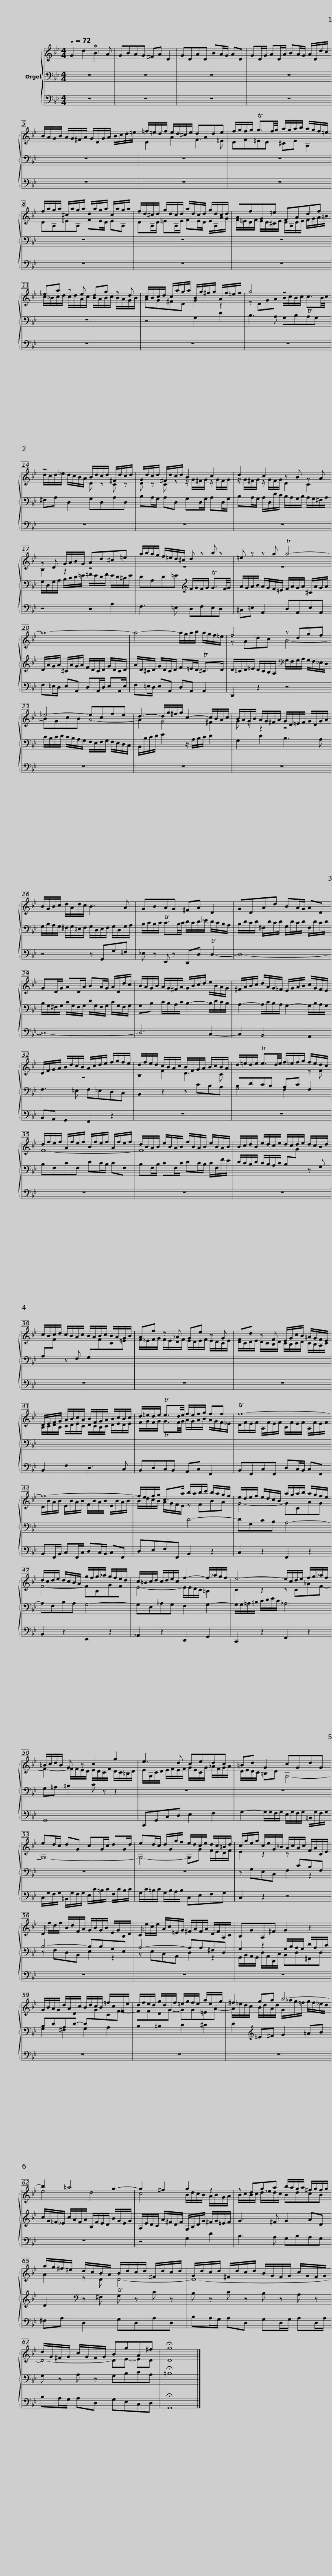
X:1
%%score { ( 1 4 ) | ( 2 5 ) | 3 }
L:1/8
Q:1/4=72
M:4/4
I:linebreak $
K:Bb
V:1 treble
V:4 treble
V:2 bass
V:5 bass
V:3 bass
V:1
 G2 d2 MB3 A | GBAG ^FA D2 | GDAD BA/G/ AD | GD/G/ AD/A/ BA/G/ A/D/d/c/ |$ B/A/G/B/ A/G/^F/A/ G/D/G/A/ B/c/d/=e/ | %5
 =f/=e/d/f/ e/d/^c/e/ dAde | f/g/f/g/ Tg3/2f/4g/4 a/g/a/b/ a/g/f/=e/ |$ f/a/g/a/ ^c/a/g/a/ d/a/g/a/ c/a/g/a/ | f/d/^c/d/ g/d/c/d/ a/d/c/d/ g/d/c/d/ | AfG=e FAdf |$ %10
 _ea z e dg z d | c/B/c/d/ c/a/g/a/ B/g/^f/g/ A/f/=e/f/ | g4 z4 |$ z4 B/d/c/d/ ^F/d/c/d/ | G/d/c/d/ ^F/d/c/d/ B2 c2 | %15
 d2 c2 z B z A |$ z D G/A/B/G/ Ad^c=e | a/b/a/g/ f/=e/d/^c/ d z b z | =e z z a Ta4- |$ a8- | %20
 a4- a/g/a/b/ a/g/f/=e/ | f4 z dgf |$ _e4- ecfe | d2- d/g/^f/g/ c2- c/B/A/c/ | B/A/G/B/ A/G/^F/A/ G/D/=E/F/ G/D/G/A/ |$ %25
 B/G/B/c/ d/A/d/c/ B3 A | GBAG ^FA D2 | GDAd BA/G/ AD |$ GD/G/ AD/A/ BA/G/ A/D/d/c/ | B/A/G/B/ A/G/^F/A/ G/B/c/d/ e/B/A/G/ | %30
 ^F/A/B/c/ d/A/G/=F/ E/G/A/B/ c/G/F/E/ |$ D/F/G/A/ B/d/c/B/ A/c/d/e/ f/g/f/e/ | d/f/e/d/ c/B/A/c/ B/F/G/A/ B/c/B/A/ | d/=e/d/e/ Te3/2d/4e/4 f/_e/f/g/ f/e/d/c/ |$ d/f/e/f/ A/f/e/f/ B/f/e/f/ A/f/e/f/ | %35
 d/B/A/B/ e/B/A/B/ f/B/A/B/ e/B/A/B/ | B/c/d/B/ e/d/c/e/ d/c/d/e/ d/c/B/d/ |$ c/B/c/d/ c/B/A/c/ B/A/B/c/ B/A/G/B/ | Af z _A Ge z G | Fd z F E/G/c/B/ =A/G/F/E/ |$ %40
 D/E/F/G/ A/B/c/A/ B/F/G/A/ B/c/B/c/ | d/=e/d/e/ Te3/2d/4e/4 f/e/f/g/ ff | Tf8- |$ f8- | f/e/f/g/ c>a b/a/b/c'/ b/a/g/f/ | %45
 e/d/e/f/ e/d/c/B/ a/g/a/b/ a/g/f/e/ |$ d/c/d/e/ d/c/B/A/ g/f/g/_a/ g/f/e/d/ | c/=B/c/d/ c/d/e/c/ f2- f/_a/g/f/ | e4- e/c/d/e/ f/g/_a/f/ |$ =B/c/d/B/ G z c2 g2 | %50
 e3 d cedc | =Bd G2 cGdG |$ ed/c/ dG cG/c/ dG/d/ | ed/c/ d/G/g/f/ e/d/c/e/ d/c/=B/d/ | c/g/e/g/ c/e/G/_B/ A/c/A/c/ F/A/C/E/ |$ %55
 D/ f/d/f/ B/d/F/A/ G/B/G/B/ E/G/B,/D/ | C/ e/c/e/ A/c/=E/G/ ^F/A/F/A/ D/F/A,/C/ | B,GA,^F G2 z2 |$ G/B/A/G/ d/A/D/c/ B/d/c/B/ =f/c/=F/e/ | d/f/e/d/ g/d/G/f/ =e/g/f/e/ a/e/A/g/ | %60
 ^f2 ga b4- |$ b2 =a4 g2- | g2 ^f2 g2 z2 | z dga b/a/g/a/ ^f/g/f/g/ |$ a/g/^f/=e/ d/c/B/A/ B/d/c/d/ ^F/d/c/d/ | %65
 G/d/c/d/ ^F/d/c/d/ B/G/F/G/ c/G/F/G/ | d/G/^F/G/ c/G/F/G/ BgA^f | !fermata!g8 |] %68
V:2
 z8 | z8 | z8 | z8 |$ z8 | %5
 z8 | z8 |$ z8 | z8 | z8 |$ %10
 z8 | z4 G,2 D2 | B,3 A, G,B,A,G, |$ ^F,A, D,2 G,D,A,D, | B,A,/G,/ A,D, G,D,/G,/ A,D,/G,/ | %15
 B,A,/G,/ A,/D,/D/C/ B,/A,/G,/B,/ A,/G,/^F,/A,/ |$ G,/D,/G,/A,/ B,/C/D/=E/ =F/E/D/F/ E/D/^C/E/ | DA,D=E[K:treble] F/G/F/G/ TG3/2F/4G/4 | A/G/A/B/ A/G/F/=E/ F/A/G/A/ ^C/A/G/A/ |$ D/A/G/A/ ^C/A/G/A/ F/D/C/D/ G/D/C/D/ | %20
 A/D/^C/D/ G/D/C/D/ F=E/D/ T^C>D | D/=C/D/=E/ D/C/B,/A,/[K:bass] G,/F,/G,/A,/ G,/F,/_E,/D,/ |$ C/B,/C/D/ C/B,/A,/G,/ F,/E,/F,/G,/ F,/E,/D,/C,/ | B,,/B,/C/D/ E2 z/ A,/B,/C/ D2 | G,2 D2 B,3 A, |$ %25
 G,/B,/A,/G,/ ^F,/G,/=E,/F,/ G,/D,/E,/F,/ G,/D,/G,/A,/ | B,/C/B,/C/ TC3/2B,/4C/4 D/C/D/_E/ D/C/B,/A,/ | B,/D/C/D/ ^F,/D/C/D/ G,/D/C/D/ F,/D/C/D/ |$ B,/G,/^F,/G,/ C/G,/F,/G,/ D/G,/F,/G,/ C/G,/F,/G,/ | G,B, C/B,/A,/C/ B,2- B,/D/C/B,/ | %30
 A,2- A,/C/B,/A,/ G,2- G,/B,/A,/G,/ |$ F,3 =E, F,_E,D,C, | B,,2 z2 z CB,A, | B,DCB, A,C F,2 |$ B,F,CF, DC/B,/ CF, | %35
 B,F,/B,/ CF,/C/ DC/B,/ C/F,/F/E/ | D/C/B,/D/ C/B,/A,/C/ B,[I:staff -1]G[I:staff +1] z G, |$ A,[I:staff -1]F[I:staff +1] z F, G,[I:staff -1]FC=E |[I:staff +1] x8 | x8 |$ %40
 x8 | x8 | x8 |$ x8 | x4 D4- | %45
 DG,CB, A,4- |$ A,F,B,A, G,4- | G,E,_A,G, F,2 G,2- | G,/G,/=A,/=B,/ C/D/E/C/ _A,4 |$ G,=A, =B,2 C z z2 | %50
 z8 | z8 |$ z8 | z8 | z G,E,C, F,2 z2 |$ %55
 B,4- B,B,G,E, | A,4- A,A,^F,D, | G,2 z2 G,/B,/A,/G,/ D/A,/D,/C/ |$ G,2 ^F,2 G,2 A,2 | B,2 =B,2 C2 ^C2 | %60
 D2[K:treble] =E^F G2 =AB |$ c/G/=F/_E/ c/A/F/A/ B,/F/E/D/ B/G/E/G/ | A,/E/D/C/ A/^F/D/F/ G,/B,/D/G/ ^F/G/=E/F/ | G3 ^F G2 AD |$ D2[K:bass] z ^F, G, z C z | %65
 B, z C z B, z A, z | G, z A, z G,B,CA, | !fermata!=B,8 |] %68
V:3
 z8 | z8 | z8 | z8 |$ z8 | %5
 z8 | z8 |$ z8 | z8 | z8 |$ %10
 z8 | z8 | z8 |$ z8 | z8 | %15
 z8 |$ z4 D,2 A,2 | F,3 =E, D,F,E,D, | ^C,=E, A,,2 D,A,,E,A,, |$ F,=E,/D,/ E,A,, D,A,,/D,/ E,A,,/E,/ | %20
 F,=E,/D,/ E,A,, D,A,, A,,2 | D,,2 z2 z4 |$ z8 | z8 | z8 |$ %25
 z4 z G,,G,=F, | _E, z E,, z D,,D, TD,2- | D,8- |$ D,8- | D,6 C,2- | %30
 C,2 B,,4 A,,2 |$ B,,A,, G,,2 F,,2 z2 | z8 | z8 |$ z8 | %35
 z8 | z8 |$ z8 | z8 | z8 |$ %40
 B,,2 F,2 D,3 C, | B,,D,C,B,, A,,C, F,,2 | B,,F,,C,F,, D,C,/B,,/ C,F,, |$ B,,F,,/B,,/ C,F,,/C,/ D,C,/B,,/ C,F,, | D,E,F,F,, B,,2 z2 | %45
 C,2 z2 F,,2 z2 |$ B,,2 z2 E,,2 z2 | _A,,2 z2 D,,2 G,,2 | C,,2 z2 F,,2 z2 |$ G,,8 | %50
 C,,G,,C,D, E,2 F,2 | G,2- G,/G,/F,/G,/ E,/G,/F,/G,/ =B,,/G,/F,/G,/ |$ C,/G,/F,/G,/ =B,,/G,/F,/G,/ E,/C/=B,/C/ F,/C/B,/C/ | G,/C/=B,/C/ G,/B,/A,/B,/ C,E,F,G, | C,2 z2 z4 |$ %55
 z8 | z8 | z8 |$ z8 | z8 | %60
 z8 |$ z8 | z4 G,2 D2 | B,3 A, G,B,A,G, |$ ^F,A, D,2 G,D,A,D, | %65
 B,A,/G,/ A,D, G,D,/G,/ A,D,/A,/ | B,A,/G,/ A,D, G,E,C,D, | !fermata!G,,8 |] %68
V:4
 x8 | x8 | x8 | x8 |$ x8 | %5
 D2 A2 F3 =E | DF=ED ^CE A,2 |$ DA,=EA, FE/D/ EA, | DA,/D/ =EA,/E/ FE/D/ E/A,/A/G/ | F/=E/D/F/ E/D/^C/E/ D/A,/D/E/ F/G/A/=B/ |$ %10
 c/_B/c/d/ c/d/A/c/ B/A/B/c/ B/A/G/B/ | AG^FD G2 z2 | z DGA B/c/B/c/ Tc3/2B/4c/4 |$ d/c/d/_e/ d/c/B/A/ D z C z | D z C z z/ G/^F/G/ z/ G/F/G/ | %15
 z/ G/^F/G/ z/ G/F/G/ D2 C2 |$ B,2 z2 z4 | z8 | z8 |$ x8 | %20
 x8 | z Adc B4- |$ BGcB A4- | A2 G4 ^F2 | G z z2 z4 |$ %25
 x8 | x8 | x8 |$ x8 | x8 | %30
 x8 |$ z8 | B,2 F2 D3 C | x4 x2 z F |$ F8- | %35
 F8 | x8 |$ x8 | F/_E/F/G/ F/E/D/F/ E/D/E/F/ E/D/C/E/ | D/C/D/E/ D/C/B,/D/ C/B,/C/D/ C/B,/A,/C/ |$ %40
 B,/C/D/B,/ C/D/E/C/ D/C/B,/C/ D/E/D/E/ | F/G/F/G/ TG3/2F/4G/4 A/G/A/B/ A/G/F/_E/ | D/F/E/F/ A,/F/E/F/ B,/F/E/F/ A,/F/E/F/ |$ D/B/A/B/ E/B/A/B/ F/B/A/B/ E/B/A/B/ | B/d/c/B/ A/G/F/E/ z FBA | %45
 G4- GCAG |$ F4- FB,GF | E4- E/E/D/C/ =B,2 | C2 z2 z C_AF- |$ F2- F/F/E/D/ E/D/C/F/ D/C/=B,/D/ | %50
 E/G,/C/D/ E/F/E/F/ G/E/C/G/ _A/F/G/A/ | D/E/D/C/ =B,D G,4- |$ G,8- | G,4- G,G F/E/D/F/ | E2 z2 z[I:staff +1] CB,F, |$ %55
 x8 | x8 | x8 |$ B,DA,D- D[I:staff -1]GCF- | FFDG- GG=EA- | %60
 A/_e/d/c/ B/d/A/d/ G/_a/g/=f/ g/f/_e/d/ |$ e4 d4 | c4 B/d/c/B/ A/B/G/A/ | B/c/B/c/ d/_e/d/c/ BdcB |$ A2 z D TD4- | %65
 D8- | D4- DE- ED | D8 |] %68
V:5
 x8 | x8 | x8 | x8 |$ x8 | %5
 x8 | x8 |$ x8 | x8 | x8 |$ %10
 x8 | x8 | x8 |$ x8 | x8 | %15
 x8 |$ x8 | x4[K:treble] x4 | x8 |$ x8 | %20
 x8 | x4[K:bass] x4 |$ x8 | x8 | x8 |$ %25
 x8 | x8 | x8 |$ x8 | x8 | %30
 x8 |$ x8 | x8 | G,4 F,2 x2 |$ x8 | %35
 x8 | x8 |$ x8 | x8 | x8 |$ %40
 x8 | x8 | x8 |$ x8 | x8 | %45
 x8 |$ x8 | x8 | x8 |$ x8 | %50
 x8 | x8 |$ x8 | x8 | x8 |$ %55
 z F,D,B,, E,2 z2 | z E,C,A,, D,2 z2 | G,,/B,,/A,,/G,,/ D,/A,,/D,,/C,/ B,,D,^F,,D, |$ x8 | x8 | %60
 x2[K:treble] x6 |$ x8 | x8 | x8 |$ x2[K:bass] x6 | %65
 x8 | x8 | x8 |] %68
